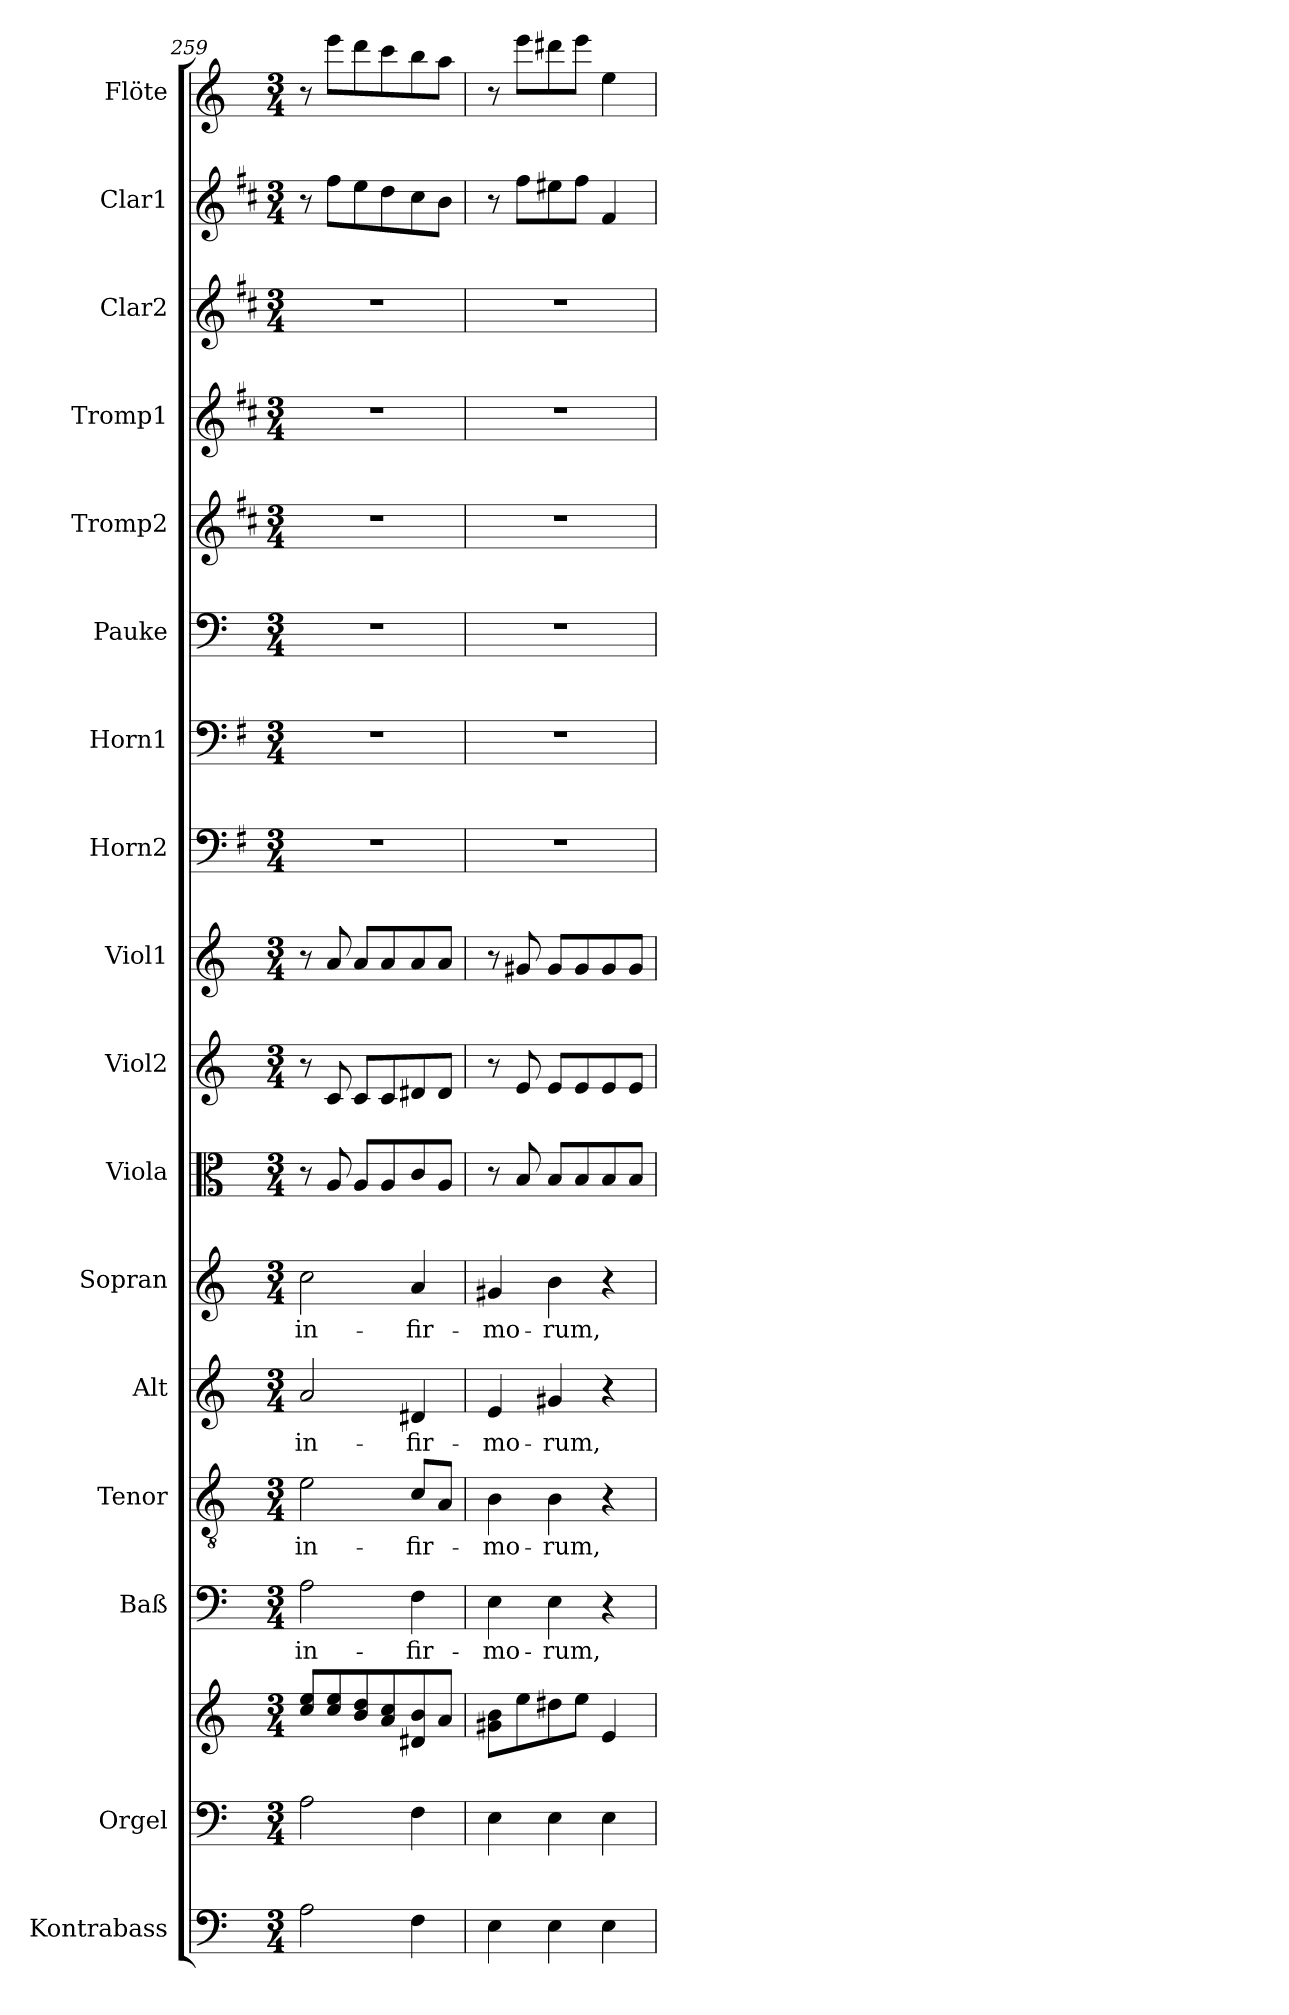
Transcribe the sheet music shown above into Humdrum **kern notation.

**kern	**kern	**kern	**kern	**text	**kern	**text	**kern	**text	**kern	**text	**kern	**kern	**kern	**kern	**kern	**kern	**kern	**kern	**kern	**kern	**kern
*part17	*part16	*part16	*part15	*part15	*part14	*part14	*part13	*part13	*part12	*part12	*part11	*part10	*part9	*part8	*part7	*part6	*part5	*part4	*part3	*part2	*part1
*staff18	*staff17	*staff16	*staff15	*staff15	*staff14	*staff14	*staff13	*staff13	*staff12	*staff12	*staff11	*staff10	*staff9	*staff8	*staff7	*staff6	*staff5	*staff4	*staff3	*staff2	*staff1
*I"Kontrabass	*I"Orgel	*	*I"Baß	*	*I"Tenor	*	*I"Alt	*	*I"Sopran	*	*I"Viola	*I"Viol2	*I"Viol1	*I"Horn2	*I"Horn1	*I"Pauke	*I"Tromp2	*I"Tromp1	*I"Clar2	*I"Clar1	*I"Flöte
*I'Kb	*	*	*I'B	*	*I'T	*	*I'A	*	*I'S	*	*I'Vla	*I'Vl2	*I'Vl1	*I'Hr2	*I'Hr1	*I'Pk	*I'Tr2	*I'Tr1	*I'Cl2	*I'Cl1	*I'Fl
!!LO:PB:g=z
*clefF4	*clefF4	*clefG2	*clefF4	*	*clefGv2	*	*clefG2	*	*clefG2	*	*clefC3	*clefG2	*clefG2	*clefF4	*clefF4	*clefF4	*clefG2	*clefG2	*clefG2	*clefG2	*clefG2
*ITrd7c12	*	*	*	*	*	*	*	*	*	*	*	*	*	*ITrd4c7	*ITrd4c7	*	*ITrd1c2	*ITrd1c2	*ITrd1c2	*ITrd1c2	*
*k[]	*k[]	*k[]	*k[]	*	*k[]	*	*k[]	*	*k[]	*	*k[]	*k[]	*k[]	*k[]	*k[]	*k[]	*k[]	*k[]	*k[]	*k[]	*k[]
*C:	*C:	*C:	*C:	*	*C:	*	*C:	*	*C:	*	*C:	*C:	*C:	*C:	*C:	*C:	*C:	*C:	*C:	*C:	*C:
*M3/4	*M3/4	*M3/4	*M3/4	*	*M3/4	*	*M3/4	*	*M3/4	*	*M3/4	*M3/4	*M3/4	*M3/4	*M3/4	*M3/4	*M3/4	*M3/4	*M3/4	*M3/4	*M3/4
=259	=259	=259	=259	=259	=259	=259	=259	=259	=259	=259	=259	=259	=259	=259	=259	=259	=259	=259	=259	=259	=259
!	!	!	!	!LO:LY:b	!	!LO:LY:b	!	!LO:LY:b	!	!LO:LY:b	!	!	!	!	!	!	!	!	!	!	!
2AA\	2A\	8cc/ 8ee/L	2A\	in-	2e\	in-	2a/	in-	2cc\	in-	8r	8r	8r	2.r	2.r	2.r	2.r	2.r	2.r	8r	8r
.	.	8cc/ 8ee/	.	.	.	.	.	.	.	.	8A/	8c/	8a/	.	.	.	.	.	.	8ee\L	8eee\L
.	.	8b/ 8dd/	.	.	.	.	.	.	.	.	8A/L	8c/L	8a/L	.	.	.	.	.	.	8dd\	8ddd\
.	.	8a/ 8cc/	.	.	.	.	.	.	.	.	8A/	8c/	8a/	.	.	.	.	.	.	8cc\	8ccc\
!	!	!	!	!LO:LY:b	!	!LO:LY:b	!	!LO:LY:b	!	!LO:LY:b	!	!	!	!	!	!	!	!	!	!	!
4FF\	4F\	8d#X/ 8b/	4F\	-fir-	8c/L	-fir-	4d#X/	-fir-	4a/	-fir-	8c/	8d#X/	8a/	.	.	.	.	.	.	8b\	8bb\
.	.	8a/J	.	.	8A/J	.	.	.	.	.	8A/J	8d#/J	8a/J	.	.	.	.	.	.	8a\J	8aa\J
=260	=260	=260	=260	=260	=260	=260	=260	=260	=260	=260	=260	=260	=260	=260	=260	=260	=260	=260	=260	=260	=260
!	!	!	!	!LO:LY:b	!	!LO:LY:b	!	!LO:LY:b	!	!LO:LY:b	!	!	!	!	!	!	!	!	!	!	!
4EE\	4E\	8g#X\ 8b\L	4E\	-mo-	4B\	-mo-	4e/	-mo-	4g#X/	-mo-	8r	8r	8r	2.r	2.r	2.r	2.r	2.r	2.r	8r	8r
.	.	8ee\	.	.	.	.	.	.	.	.	8B/	8e/	8g#X/	.	.	.	.	.	.	8ee\L	8eee\L
!	!	!	!	!LO:LY:b	!	!LO:LY:b	!	!LO:LY:b	!	!LO:LY:b	!	!	!	!	!	!	!	!	!	!	!
4EE\	4E\	8dd#X\	4E\	-rum,	4B\	-rum,	4g#X/	-rum,	4b\	-rum,	8B/L	8e/L	8g#/L	.	.	.	.	.	.	8dd#X\	8ddd#X\
.	.	8ee\J	.	.	.	.	.	.	.	.	8B/	8e/	8g#/	.	.	.	.	.	.	8ee\J	8eee\J
4EE\	4E\	4e/	4r	.	4r	.	4r	.	4r	.	8B/	8e/	8g#/	.	.	.	.	.	.	4e/	4ee\
.	.	.	.	.	.	.	.	.	.	.	8B/J	8e/J	8g#/J	.	.	.	.	.	.	.	.
=	=	=	=	=	=	=	=	=	=	=	=	=	=	=	=	=	=	=	=	=	=
*-	*-	*-	*-	*-	*-	*-	*-	*-	*-	*-	*-	*-	*-	*-	*-	*-	*-	*-	*-	*-	*-
